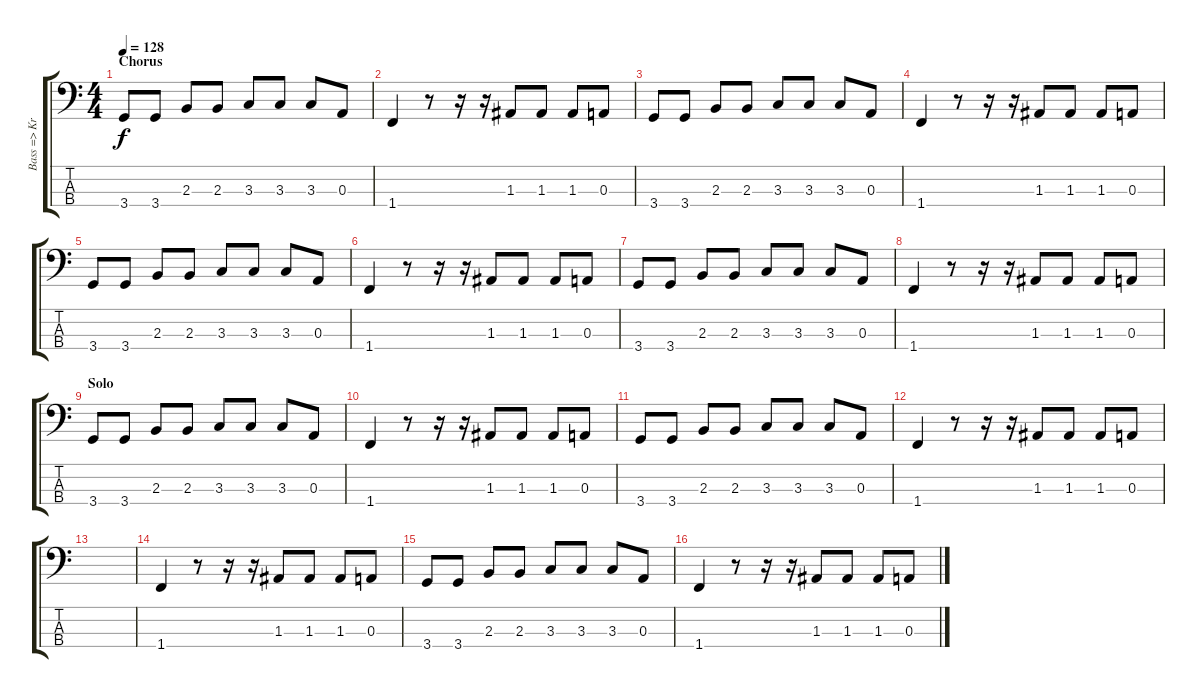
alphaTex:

\track ("Bass => Krist" "Bass => Kr") {instrument electricbasspick}
\staff {score tabs}
\tuning (G2 D2 A1 E1) {hide}
\ts (4 4)
\section ("" "Chorus")
\tempo 128
\clef f4
\ks c
3.4.8{dy f} 3.4.8 2.3.8 2.3.8 3.3.8 3.3.8 3.3.8 0.3.8 |
1.4.4 r.8 r.16 r.16 1.3.8 1.3.8 1.3.8 0.3.8 |
3.4.8 3.4.8 2.3.8 2.3.8 3.3.8 3.3.8 3.3.8 0.3.8 |
1.4.4 r.8 r.16 r.16 1.3.8 1.3.8 1.3.8 0.3.8 |
3.4.8 3.4.8 2.3.8 2.3.8 3.3.8 3.3.8 3.3.8 0.3.8 |
1.4.4 r.8 r.16 r.16 1.3.8 1.3.8 1.3.8 0.3.8 |
3.4.8 3.4.8 2.3.8 2.3.8 3.3.8 3.3.8 3.3.8 0.3.8 |
1.4.4 r.8 r.16 r.16 1.3.8 1.3.8 1.3.8 0.3.8 |
\section ("" "Solo")
3.4.8 3.4.8 2.3.8 2.3.8 3.3.8 3.3.8 3.3.8 0.3.8 |
1.4.4 r.8 r.16 r.16 1.3.8 1.3.8 1.3.8 0.3.8 |
3.4.8 3.4.8 2.3.8 2.3.8 3.3.8 3.3.8 3.3.8 0.3.8 |
1.4.4 r.8 r.16 r.16 1.3.8 1.3.8 1.3.8 0.3.8 |
|
1.4.4 r.8 r.16 r.16 1.3.8 1.3.8 1.3.8 0.3.8 |
3.4.8 3.4.8 2.3.8 2.3.8 3.3.8 3.3.8 3.3.8 0.3.8 |
1.4.4 r.8 r.16 r.16 1.3.8 1.3.8 1.3.8 0.3.8
